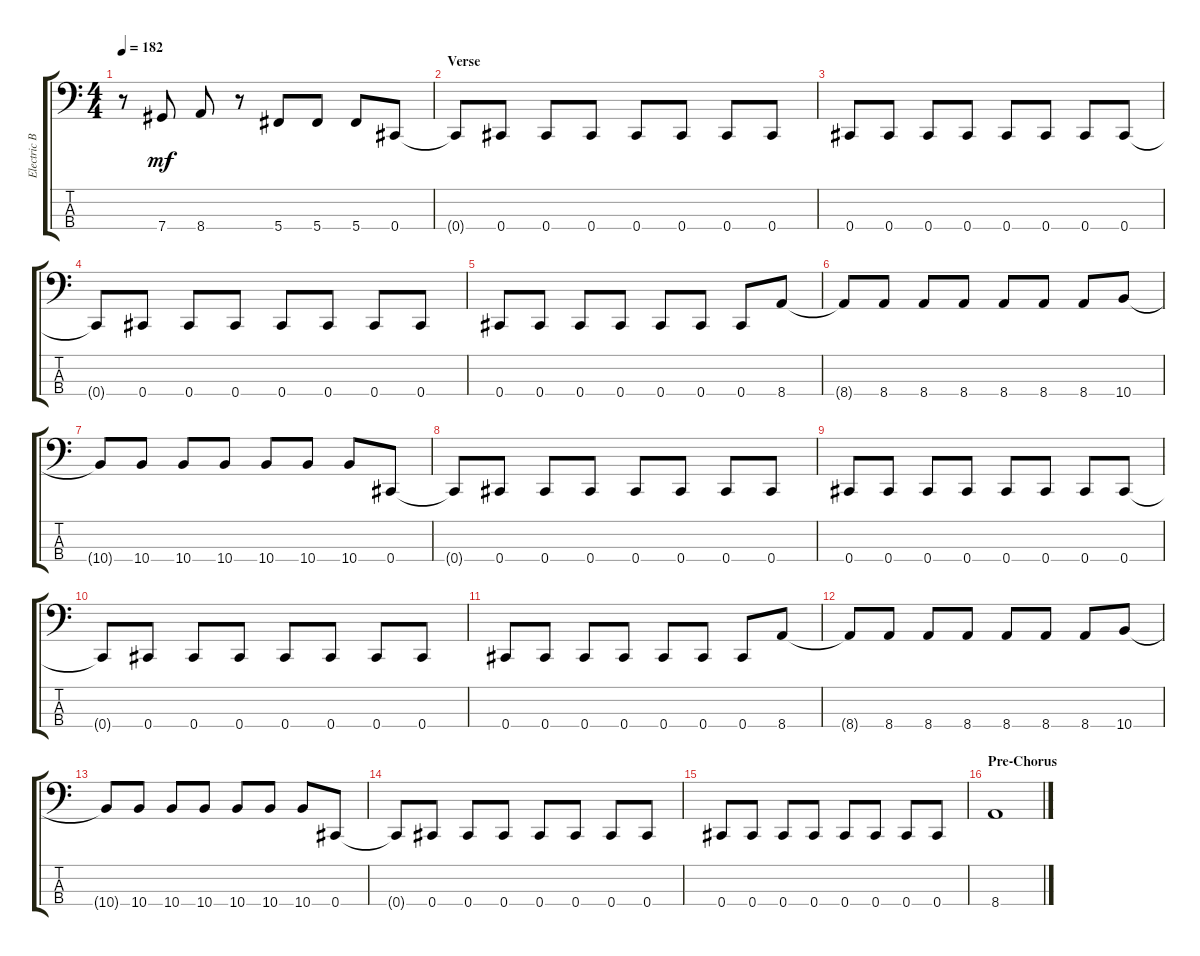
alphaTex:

\track ("Electric Bass" "Electric B") {instrument electricbassfinger}
\staff {score tabs}
\tuning (Gb2 Db2 Ab1 Db1) {hide}
\ts (4 4)
\tempo 182
\clef f4
\ks c
r.8{dy mf} 7.4.8 8.4.8 r.8 5.4.8 5.4.8 5.4.8 0.4.8 |
\section ("" "Verse")
0.4{t}.8 0.4.8 0.4.8 0.4.8 0.4.8 0.4.8 0.4.8 0.4.8 |
0.4.8 0.4.8 0.4.8 0.4.8 0.4.8 0.4.8 0.4.8 0.4.8 |
0.4{t}.8 0.4.8 0.4.8 0.4.8 0.4.8 0.4.8 0.4.8 0.4.8 |
0.4.8 0.4.8 0.4.8 0.4.8 0.4.8 0.4.8 0.4.8 8.4.8 |
8.4{t}.8 8.4.8 8.4.8 8.4.8 8.4.8 8.4.8 8.4.8 10.4.8 |
10.4{t}.8 10.4.8 10.4.8 10.4.8 10.4.8 10.4.8 10.4.8 0.4.8 |
0.4{t}.8 0.4.8 0.4.8 0.4.8 0.4.8 0.4.8 0.4.8 0.4.8 |
0.4.8 0.4.8 0.4.8 0.4.8 0.4.8 0.4.8 0.4.8 0.4.8 |
0.4{t}.8 0.4.8 0.4.8 0.4.8 0.4.8 0.4.8 0.4.8 0.4.8 |
0.4.8 0.4.8 0.4.8 0.4.8 0.4.8 0.4.8 0.4.8 8.4.8 |
8.4{t}.8 8.4.8 8.4.8 8.4.8 8.4.8 8.4.8 8.4.8 10.4.8 |
10.4{t}.8 10.4.8 10.4.8 10.4.8 10.4.8 10.4.8 10.4.8 0.4.8 |
0.4{t}.8 0.4.8 0.4.8 0.4.8 0.4.8 0.4.8 0.4.8 0.4.8 |
0.4.8 0.4.8 0.4.8 0.4.8 0.4.8 0.4.8 0.4.8 0.4.8 |
\section ("" "Pre-Chorus")
8.4.1
